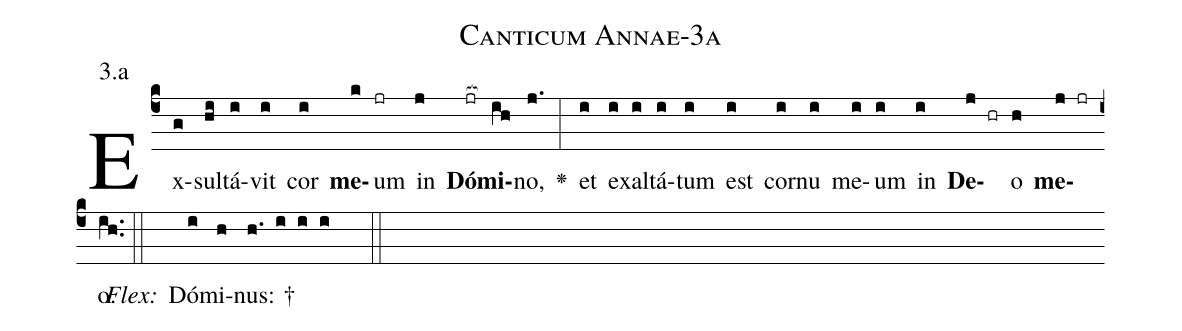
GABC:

name: Canticum Annae-3a;
annotation: 3.a;
%%
(c4)Ex(g)sul(hi)tá(i)vit(i) cor(i) <b>me</b>(k)um(jr) in(j) <b>Dó</b>(jr[ocb:1{])<b>mi</b>(ih[ocb:0}])no,(j.) <v>\greheightstar</v>(:) et(i) e(i)xal(i)tá(i)tum(i) est(i) cor(i)nu(i) me(i)um(i) in(i) <b>De</b>(j hr)o(h) <b>me</b>(j jr)o.(ih..) (::)
<i>Flex:</i>()  Dó(i)mi(h)nus: †(h. i i i  ::)

%E(i) u(i) o(j) u(h) a(j) e.(ih..) (::)
